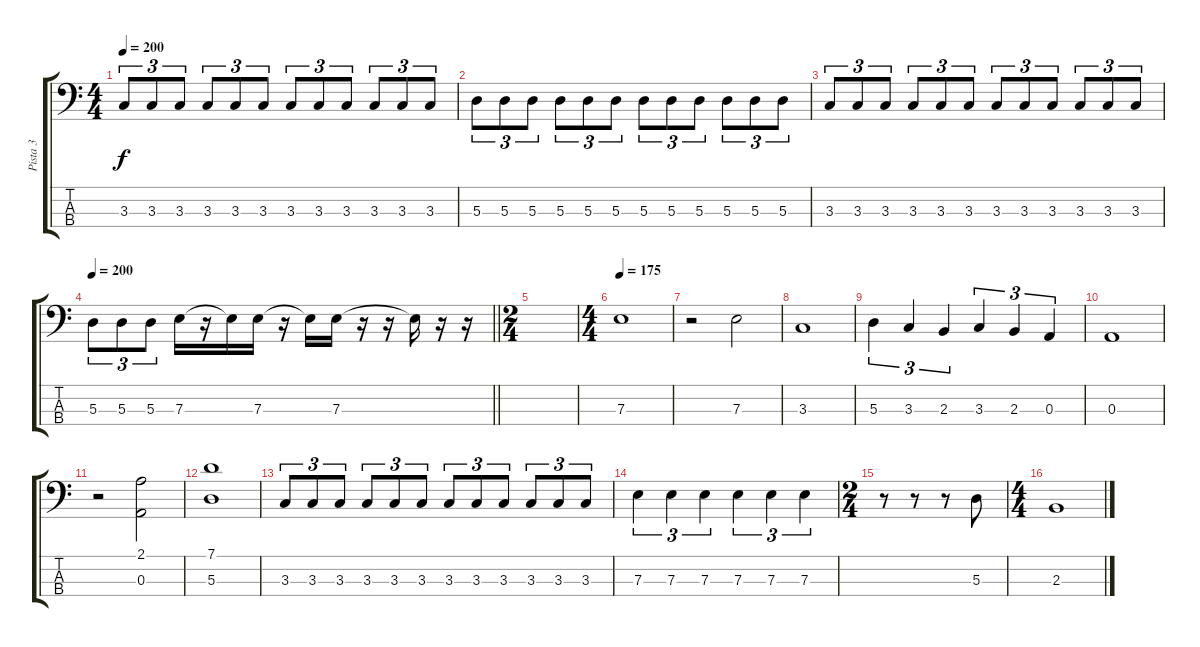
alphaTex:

\track ("Pista 3" "Pista 3") {instrument electricbassfinger}
\staff {score tabs}
\tuning (G2 D2 A1 E1) {hide}
\ts (4 4)
\tempo 200
\clef f4
\ks c
3.3.8{tu (3 2) dy f} 3.3.8{tu (3 2)} 3.3.8{tu (3 2)} 3.3.8{tu (3 2)} 3.3.8{tu (3 2)} 3.3.8{tu (3 2)} 3.3.8{tu (3 2)} 3.3.8{tu (3 2)} 3.3.8{tu (3 2)} 3.3.8{tu (3 2)} 3.3.8{tu (3 2)} 3.3.8{tu (3 2)} |
5.3.8{tu (3 2)} 5.3.8{tu (3 2)} 5.3.8{tu (3 2)} 5.3.8{tu (3 2)} 5.3.8{tu (3 2)} 5.3.8{tu (3 2)} 5.3.8{tu (3 2)} 5.3.8{tu (3 2)} 5.3.8{tu (3 2)} 5.3.8{tu (3 2)} 5.3.8{tu (3 2)} 5.3.8{tu (3 2)} |
3.3.8{tu (3 2)} 3.3.8{tu (3 2)} 3.3.8{tu (3 2)} 3.3.8{tu (3 2)} 3.3.8{tu (3 2)} 3.3.8{tu (3 2)} 3.3.8{tu (3 2)} 3.3.8{tu (3 2)} 3.3.8{tu (3 2)} 3.3.8{tu (3 2)} 3.3.8{tu (3 2)} 3.3.8{tu (3 2)} |
\tempo 200
\barLineRight lightlight
5.3.8{tu (3 2)} 5.3.8{tu (3 2)} 5.3.8{tu (3 2)} 7.3.16 r.16 7.3{t}.16 7.3.16 r.16 7.3{t}.16 7.3.16 r.16 r.16 7.3{t}.16 r.16 r.16 |
\ts (2 4)
|
\ts (4 4)
\tempo 175
7.3.1 |
r.2 7.3.2 |
3.3.1 |
5.3.4{tu (3 2)} 3.3.4{tu (3 2)} 2.3.4{tu (3 2)} 3.3.4{tu (3 2)} 2.3.4{tu (3 2)} 0.3.4{tu (3 2)} |
0.3.1 |
r.2 (2.1 0.3).2 |
(7.1 5.3).1 |
3.3.8{tu (3 2)} 3.3.8{tu (3 2)} 3.3.8{tu (3 2)} 3.3.8{tu (3 2)} 3.3.8{tu (3 2)} 3.3.8{tu (3 2)} 3.3.8{tu (3 2)} 3.3.8{tu (3 2)} 3.3.8{tu (3 2)} 3.3.8{tu (3 2)} 3.3.8{tu (3 2)} 3.3.8{tu (3 2)} |
7.3.4{tu (3 2)} 7.3.4{tu (3 2)} 7.3.4{tu (3 2)} 7.3.4{tu (3 2)} 7.3.4{tu (3 2)} 7.3.4{tu (3 2)} |
\ts (2 4)
r.8 r.8 r.8 5.3.8 |
\ts (4 4)
2.3.1
